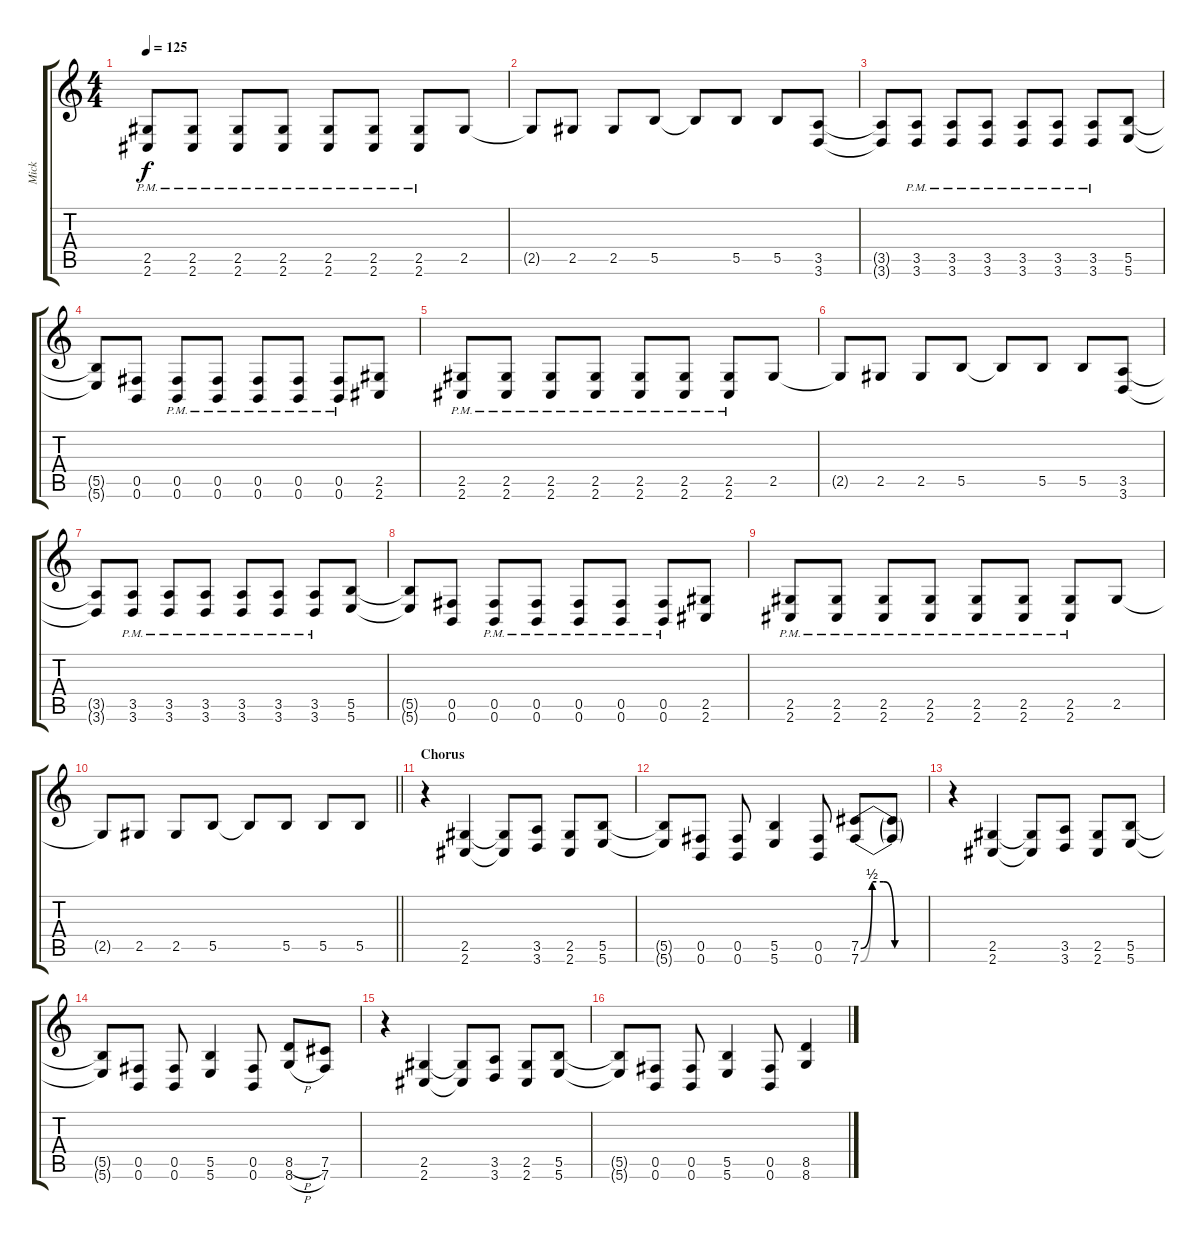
\track ("Mick" "Mick") {instrument distortionguitar}
\staff {score tabs}
\tuning (Db4 Ab3 E3 B2 Gb2 B1) {hide}
\ts (4 4)
\tempo 125
\clef g2
\ks c
(2.5{pm} 2.6{pm}).8{dy f} (2.5{pm} 2.6{pm}).8 (2.5{pm} 2.6{pm}).8 (2.5{pm} 2.6{pm}).8 (2.5{pm} 2.6{pm}).8 (2.5{pm} 2.6{pm}).8 (2.5{pm} 2.6{pm}).8 2.5.8 |
2.5{t}.8 2.5.8 2.5.8 5.5.8 5.5{t}.8 5.5.8 5.5.8 (3.5 3.6).8 |
(3.5{t} 3.6{t}).8 (3.5{pm} 3.6{pm}).8 (3.5{pm} 3.6{pm}).8 (3.5{pm} 3.6{pm}).8 (3.5{pm} 3.6{pm}).8 (3.5{pm} 3.6{pm}).8 (3.5{pm} 3.6{pm}).8 (5.5 5.6).8 |
(5.5{t} 5.6{t}).8 (0.5 0.6).8 (0.5{pm} 0.6{pm}).8 (0.5{pm} 0.6{pm}).8 (0.5{pm} 0.6{pm}).8 (0.5{pm} 0.6{pm}).8 (0.5{pm} 0.6{pm}).8 (2.5 2.6).8 |
(2.5{pm} 2.6{pm}).8 (2.5{pm} 2.6{pm}).8 (2.5{pm} 2.6{pm}).8 (2.5{pm} 2.6{pm}).8 (2.5{pm} 2.6{pm}).8 (2.5{pm} 2.6{pm}).8 (2.5{pm} 2.6{pm}).8 2.5.8 |
2.5{t}.8 2.5.8 2.5.8 5.5.8 5.5{t}.8 5.5.8 5.5.8 (3.5 3.6).8 |
(3.5{t} 3.6{t}).8 (3.5{pm} 3.6{pm}).8 (3.5{pm} 3.6{pm}).8 (3.5{pm} 3.6{pm}).8 (3.5{pm} 3.6{pm}).8 (3.5{pm} 3.6{pm}).8 (3.5{pm} 3.6{pm}).8 (5.5 5.6).8 |
(5.5{t} 5.6{t}).8 (0.5 0.6).8 (0.5{pm} 0.6{pm}).8 (0.5{pm} 0.6{pm}).8 (0.5{pm} 0.6{pm}).8 (0.5{pm} 0.6{pm}).8 (0.5{pm} 0.6{pm}).8 (2.5 2.6).8 |
(2.5{pm} 2.6{pm}).8 (2.5{pm} 2.6{pm}).8 (2.5{pm} 2.6{pm}).8 (2.5{pm} 2.6{pm}).8 (2.5{pm} 2.6{pm}).8 (2.5{pm} 2.6{pm}).8 (2.5{pm} 2.6{pm}).8 2.5.8 |
\barLineRight lightlight
2.5{t}.8 2.5.8 2.5.8 5.5.8 5.5{t}.8 5.5.8 5.5.8 5.5.8 |
\section ("" "Chorus")
r.4 (2.5 2.6).4 (2.5{t} 2.6{t}).8 (3.5 3.6).8 (2.5 2.6).8 (5.5 5.6).8 |
(5.5{t} 5.6{t}).8 (0.5 0.6).8 (0.5 0.6).8 (5.5 5.6).4 (0.5 0.6).8 (7.5{be (custom 0 0 10 2 20 2 30 0 60 0)} 7.6{be (custom 0 0 10 2 20 2 30 0 60 0)}).8 (7.5{t} 7.6{t}).8 |
r.4 (2.5 2.6).4 (2.5{t} 2.6{t}).8 (3.5 3.6).8 (2.5 2.6).8 (5.5 5.6).8 |
(5.5{t} 5.6{t}).8 (0.5 0.6).8 (0.5 0.6).8 (5.5 5.6).4 (0.5 0.6).8 (8.5{h} 8.6{h}).8 (7.5 7.6).8 |
r.4 (2.5 2.6).4 (2.5{t} 2.6{t}).8 (3.5 3.6).8 (2.5 2.6).8 (5.5 5.6).8 |
(5.5{t} 5.6{t}).8 (0.5 0.6).8 (0.5 0.6).8 (5.5 5.6).4 (0.5 0.6).8 (8.5 8.6).4
